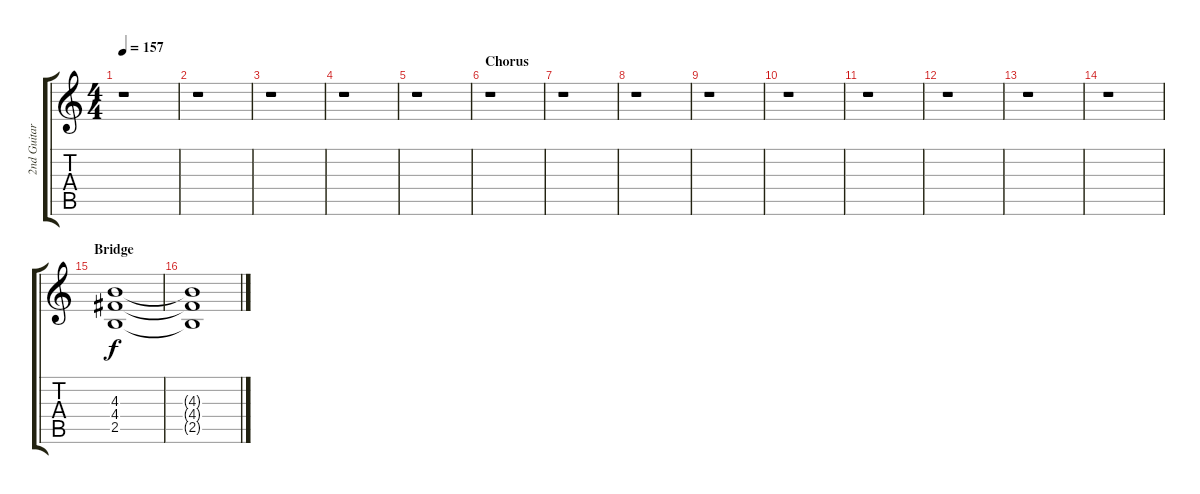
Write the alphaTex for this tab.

\track ("2nd Guitar (Not Played Live)" "2nd Guitar") {instrument distortionguitar}
\staff {score tabs}
\tuning (E4 B3 G3 D3 A2 E2) {hide}
\ts (4 4)
\tempo 157
\clef g2
\ks c
r.1{dy f} |
r.1 |
r.1 |
r.1 |
r.1 |
\section ("" "Chorus")
r.1 |
r.1 |
r.1 |
r.1 |
r.1 |
r.1 |
r.1 |
r.1 |
r.1 |
\section ("" "Bridge")
(4.3 4.4 2.5).1 |
(4.3{t} 4.4{t} 2.5{t}).1
